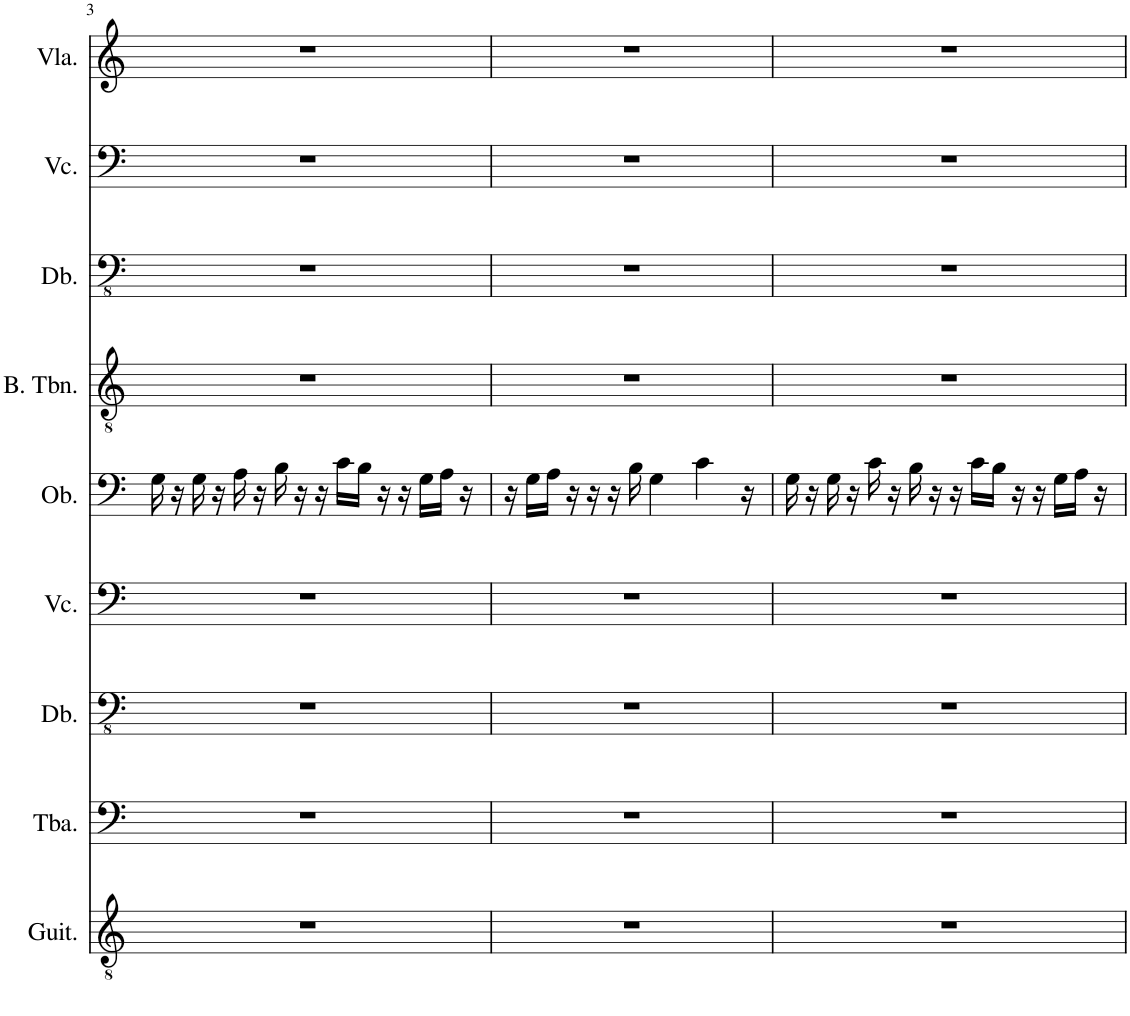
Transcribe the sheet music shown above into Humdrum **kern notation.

**kern	**kern	**kern	**kern	**kern	**kern	**kern	**kern	**kern
*part9	*part8	*part7	*part6	*part5	*part4	*part3	*part2	*part1
*staff9	*staff8	*staff7	*staff6	*staff5	*staff4	*staff3	*staff2	*staff1
*I"Classical Guitar	*I"Tuba	*I"Double Bass	*I"Violoncello	*I"Oboe	*I"Bass Trombone	*I"Double Bass	*I"Violoncello	*I"Viola
*I'Guit.	*I'Tba.	*I'Db.	*I'Vc.	*I'Ob.	*I'B. Tbn.	*I'Db.	*I'Vc.	*I'Vla.
!!LO:PB:g=z
*clefGv2	*clefF4	*clefFv4	*clefF4	*clefF4	*clefGv2	*clefFv4	*clefF4	*clefG2
*	*	*Trd7c12	*	*Trd-14c-24	*	*Trd7c12	*	*
*k[]	*k[]	*k[]	*k[]	*k[]	*k[]	*k[]	*k[]	*k[]
*M4/4	*M4/4	*M4/4	*M4/4	*M4/4	*M4/4	*M4/4	*M4/4	*M4/4
=3	=3	=3	=3	=3	=3	=3	=3	=3
1r	1r	1r	1r	16G\	1r	1r	1r	1r
.	.	.	.	16r	.	.	.	.
.	.	.	.	16G\	.	.	.	.
.	.	.	.	16r	.	.	.	.
.	.	.	.	16A\	.	.	.	.
.	.	.	.	16r	.	.	.	.
.	.	.	.	16B\	.	.	.	.
.	.	.	.	16r	.	.	.	.
.	.	.	.	16r	.	.	.	.
.	.	.	.	16c\LL	.	.	.	.
.	.	.	.	16B\JJ	.	.	.	.
.	.	.	.	16r	.	.	.	.
.	.	.	.	16r	.	.	.	.
.	.	.	.	16G\LL	.	.	.	.
.	.	.	.	16A\JJ	.	.	.	.
.	.	.	.	16r	.	.	.	.
=4	=4	=4	=4	=4	=4	=4	=4	=4
1r	1r	1r	1r	16r	1r	1r	1r	1r
.	.	.	.	16G\LL	.	.	.	.
.	.	.	.	16A\JJ	.	.	.	.
.	.	.	.	16r	.	.	.	.
.	.	.	.	16r	.	.	.	.
.	.	.	.	16r	.	.	.	.
.	.	.	.	16B\	.	.	.	.
.	.	.	.	4G\	.	.	.	.
.	.	.	.	4c\	.	.	.	.
.	.	.	.	16r	.	.	.	.
=5	=5	=5	=5	=5	=5	=5	=5	=5
1r	1r	1r	1r	16G\	1r	1r	1r	1r
.	.	.	.	16r	.	.	.	.
.	.	.	.	16G\	.	.	.	.
.	.	.	.	16r	.	.	.	.
.	.	.	.	16c\	.	.	.	.
.	.	.	.	16r	.	.	.	.
.	.	.	.	16B\	.	.	.	.
.	.	.	.	16r	.	.	.	.
.	.	.	.	16r	.	.	.	.
.	.	.	.	16c\LL	.	.	.	.
.	.	.	.	16B\JJ	.	.	.	.
.	.	.	.	16r	.	.	.	.
.	.	.	.	16r	.	.	.	.
.	.	.	.	16G\LL	.	.	.	.
.	.	.	.	16A\JJ	.	.	.	.
.	.	.	.	16r	.	.	.	.
=	=	=	=	=	=	=	=	=
*-	*-	*-	*-	*-	*-	*-	*-	*-
